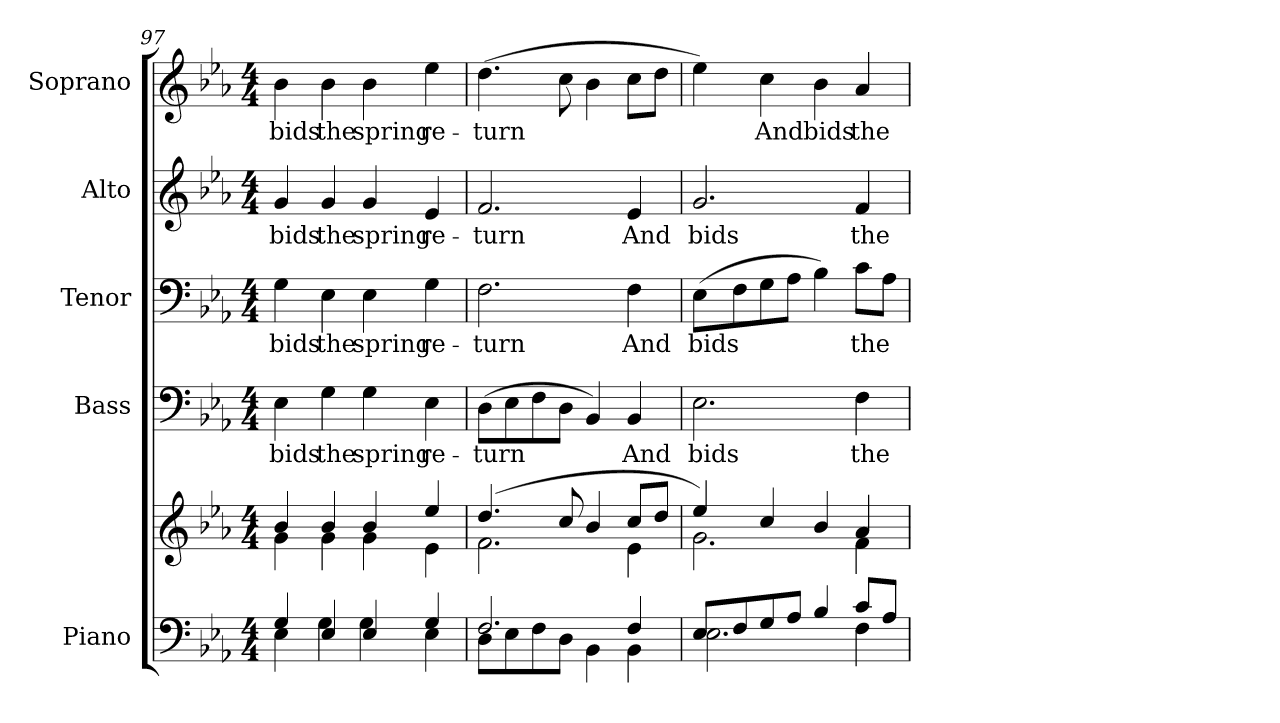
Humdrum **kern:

**kern	**kern	**kern	**text	**kern	**text	**kern	**text	**kern	**text
*part5	*part5	*part4	*part4	*part3	*part3	*part2	*part2	*part1	*part1
*staff6	*staff5	*staff4	*staff4	*staff3	*staff3	*staff2	*staff2	*staff1	*staff1
*I"Piano	*	*I"Bass	*	*I"Tenor	*	*I"Alto	*	*I"Soprano	*
*I'Pno.	*	*I'B.	*	*I'T.	*	*I'A.	*	*I'S.	*
!!LO:LB:g=z
*clefF4	*clefG2	*clefF4	*	*clefF4	*	*clefG2	*	*clefG2	*
*k[b-e-a-]	*k[b-e-a-]	*k[b-e-a-]	*	*k[b-e-a-]	*	*k[b-e-a-]	*	*k[b-e-a-]	*
*E-:	*E-:	*E-:	*	*E-:	*	*E-:	*	*E-:	*
*M4/4	*M4/4	*M4/4	*	*M4/4	*	*M4/4	*	*M4/4	*
=97	=97	=97	=97	=97	=97	=97	=97	=97	=97
*^	*^	*	*	*	*	*	*	*	*
!	!	!	!	!	!LO:LY:b:color=#000000	!	!	!	!	!	!
!	!	!	!	!	!	!	!LO:LY:b:color=#000000	!	!	!	!
!	!	!	!	!	!	!	!	!	!LO:LY:b:color=#000000	!	!
!	!	!	!	!	!	!	!	!	!	!	!LO:LY:b:color=#000000
4Gi/	4E-i\	4b-i/	4gi\	4E-i\	bids	4Gi\	bids	4gi/	bids	4b-i\	bids
!	!	!	!	!	!LO:LY:b:color=#000000	!	!	!	!	!	!
!	!	!	!	!	!	!	!LO:LY:b:color=#000000	!	!	!	!
!	!	!	!	!	!	!	!	!	!LO:LY:b:color=#000000	!	!
!	!	!	!	!	!	!	!	!	!	!	!LO:LY:b:color=#000000
4E-i/	4Gi\	4b-i/	4gi\	4Gi\	the	4E-i\	the	4gi/	the	4b-i\	the
!	!	!	!	!	!LO:LY:b:color=#000000	!	!	!	!	!	!
!	!	!	!	!	!	!	!LO:LY:b:color=#000000	!	!	!	!
!	!	!	!	!	!	!	!	!	!LO:LY:b:color=#000000	!	!
!	!	!	!	!	!	!	!	!	!	!	!LO:LY:b:color=#000000
4E-i/	4Gi\	4b-i/	4gi\	4Gi\	spring	4E-i\	spring	4gi/	spring	4b-i\	spring
!	!	!	!	!	!LO:LY:b:color=#000000	!	!	!	!	!	!
!	!	!	!	!	!	!	!LO:LY:b:color=#000000	!	!	!	!
!	!	!	!	!	!	!	!	!	!LO:LY:b:color=#000000	!	!
!	!	!	!	!	!	!	!	!	!	!	!LO:LY:b:color=#000000
4Gi/	4E-i\	4ee-i/	4e-i\	4E-i\	re-	4Gi\	re-	4e-i/	re-	4ee-i\	re-
=98	=98	=98	=98	=98	=98	=98	=98	=98	=98	=98	=98
!	!	!	!	!	!LO:LY:b:color=#000000	!	!	!	!	!	!
!	!	!	!	!	!	!	!LO:LY:b:color=#000000	!	!	!	!
!	!	!	!	!	!	!	!	!	!LO:LY:b:color=#000000	!	!
!	!	!	!	!	!	!	!	!	!	!	!LO:LY:b:color=#000000
2.Fi/	8Di\L	(4.ddi/	2.fi\	(8Di\L	-turn	2.Fi\	-turn	2.fi/	-turn	(4.ddi\	-turn
.	8E-i\	.	.	8E-i\	.	.	.	.	.	.	.
.	8Fi\	.	.	8Fi\	.	.	.	.	.	.	.
.	8Di\J	8cci/	.	8Di\J	.	.	.	.	.	8cci\	.
.	4BB-i\	4b-i/	.	4BB-i/)	.	.	.	.	.	4b-i\	.
!	!	!	!	!	!LO:LY:b:color=#000000	!	!	!	!	!	!
!	!	!	!	!	!	!	!LO:LY:b:color=#000000	!	!	!	!
!	!	!	!	!	!	!	!	!	!LO:LY:b:color=#000000	!	!
4Fi/	4BB-i\	8cci/L	4e-i\	4BB-i/	And	4Fi\	And	4e-i/	And	8cci\L	.
.	.	8ddi/J	.	.	.	.	.	.	.	8ddi\J	.
=99	=99	=99	=99	=99	=99	=99	=99	=99	=99	=99	=99
!	!	!	!	!	!LO:LY:b:color=#000000	!	!	!	!	!	!
!	!	!	!	!	!	!	!LO:LY:b:color=#000000	!	!	!	!
!	!	!	!	!	!	!	!	!	!LO:LY:b:color=#000000	!	!
8E-i/L	2.E-i\	4ee-i/)	2.gi\	2.E-i\	bids	(8E-i\L	bids	2.gi/	bids	4ee-i\)	.
8Fi/	.	.	.	.	.	8Fi\	.	.	.	.	.
!	!	!	!	!	!	!	!	!	!	!	!LO:LY:b:color=#000000
8Gi/	.	4cci/	.	.	.	8Gi\	.	.	.	4cci\	And
8A-i/J	.	.	.	.	.	8A-i\J	.	.	.	.	.
!	!	!	!	!	!	!	!	!	!	!	!LO:LY:b:color=#000000
4B-i/	.	4b-i/	.	.	.	4B-i\)	.	.	.	4b-i\	bids
!	!	!	!	!	!LO:LY:b:color=#000000	!	!	!	!	!	!
!	!	!	!	!	!	!	!LO:LY:b:color=#000000	!	!	!	!
!	!	!	!	!	!	!	!	!	!LO:LY:b:color=#000000	!	!
!	!	!	!	!	!	!	!	!	!	!	!LO:LY:b:color=#000000
8ci/L	4Fi\	4a-i/	4fi\	4Fi\	the	8ci\L	the	4fi/	the	4a-i/	the
8A-i/J	.	.	.	.	.	8A-i\J	.	.	.	.	.
*v	*v	*	*	*	*	*	*	*	*	*	*
*	*v	*v	*	*	*	*	*	*	*	*
=	=	=	=	=	=	=	=	=	=
*-	*-	*-	*-	*-	*-	*-	*-	*-	*-
